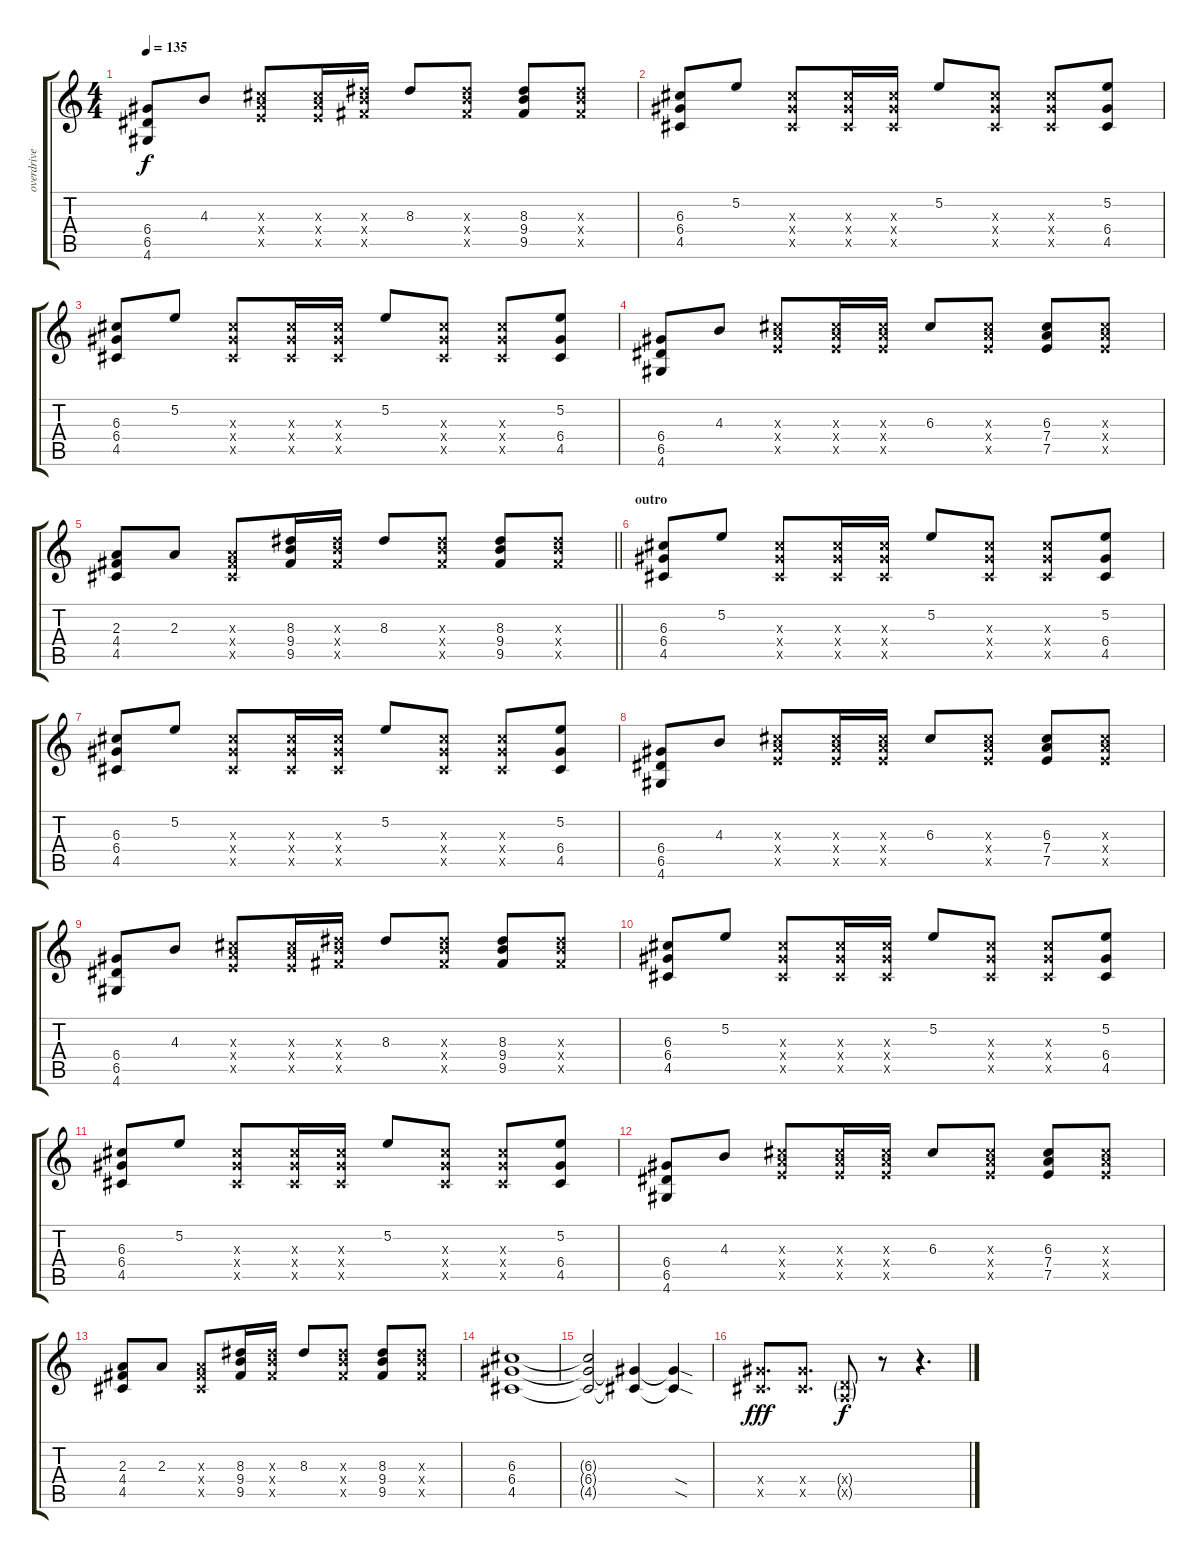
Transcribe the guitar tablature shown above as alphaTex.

\track ("overdrive guitar" "overdrive ") {instrument overdrivenguitar}
\staff {score tabs}
\tuning (E4 B3 G3 D3 A2 E2) {hide}
\ts (4 4)
\tempo 135
\clef g2
\ks c
(6.4 6.5 4.6).8{dy f} 4.3.8 (6.3{x} 7.4{x} 7.5{x}).8 (6.3{x} 7.4{x} 7.5{x}).16 (8.3{x} 9.4{x} 9.5{x}).16 8.3.8{beam Up} (8.3{x} 9.4{x} 9.5{x}).8 (8.3 9.4 9.5).8 (8.3{x} 9.4{x} 9.5{x}).8 |
(6.3 6.4 4.5).8 5.2.8 (6.3{x} 6.4{x} 4.5{x}).8 (6.3{x} 6.4{x} 4.5{x}).16 (6.3{x} 6.4{x} 4.5{x}).16 5.2.8{beam Up} (6.3{x} 6.4{x} 4.5{x}).8 (6.3{x} 6.4{x} 4.5{x}).8 (5.2 6.4 4.5).8 |
(6.3 6.4 4.5).8 5.2.8 (6.3{x} 6.4{x} 4.5{x}).8 (6.3{x} 6.4{x} 4.5{x}).16 (6.3{x} 6.4{x} 4.5{x}).16 5.2.8{beam Up} (6.3{x} 6.4{x} 4.5{x}).8 (6.3{x} 6.4{x} 4.5{x}).8 (5.2 6.4 4.5).8 |
(6.4 6.5 4.6).8 4.3.8 (6.3{x} 7.4{x} 7.5{x}).8 (6.3{x} 7.4{x} 7.5{x}).16 (6.3{x} 7.4{x} 7.5{x}).16 6.3.8{beam Up} (6.3{x} 7.4{x} 7.5{x}).8 (6.3 7.4 7.5).8 (6.3{x} 7.4{x} 7.5{x}).8 |
\barLineRight lightlight
(2.3 4.4 4.5).8 2.3.8 (2.3{x} 4.4{x} 4.5{x}).8 (8.3 9.4 9.5).16 (8.3{x} 9.4{x} 9.5{x}).16 8.3.8{beam Up} (8.3{x} 9.4{x} 9.5{x}).8 (8.3 9.4 9.5).8 (8.3{x} 9.4{x} 9.5{x}).8 |
\section ("" "outro")
(6.3 6.4 4.5).8 5.2.8 (6.3{x} 6.4{x} 4.5{x}).8 (6.3{x} 6.4{x} 4.5{x}).16 (6.3{x} 6.4{x} 4.5{x}).16 5.2.8{beam Up} (6.3{x} 6.4{x} 4.5{x}).8 (6.3{x} 6.4{x} 4.5{x}).8 (5.2 6.4 4.5).8 |
(6.3 6.4 4.5).8 5.2.8 (6.3{x} 6.4{x} 4.5{x}).8 (6.3{x} 6.4{x} 4.5{x}).16 (6.3{x} 6.4{x} 4.5{x}).16 5.2.8{beam Up} (6.3{x} 6.4{x} 4.5{x}).8 (6.3{x} 6.4{x} 4.5{x}).8 (5.2 6.4 4.5).8 |
(6.4 6.5 4.6).8 4.3.8 (6.3{x} 7.4{x} 7.5{x}).8 (6.3{x} 7.4{x} 7.5{x}).16 (6.3{x} 7.4{x} 7.5{x}).16 6.3.8{beam Up} (6.3{x} 7.4{x} 7.5{x}).8 (6.3 7.4 7.5).8 (6.3{x} 7.4{x} 7.5{x}).8 |
(6.4 6.5 4.6).8 4.3.8 (6.3{x} 7.4{x} 7.5{x}).8 (6.3{x} 7.4{x} 7.5{x}).16 (8.3{x} 9.4{x} 9.5{x}).16 8.3.8{beam Up} (8.3{x} 9.4{x} 9.5{x}).8 (8.3 9.4 9.5).8 (8.3{x} 9.4{x} 9.5{x}).8 |
(6.3 6.4 4.5).8 5.2.8 (6.3{x} 6.4{x} 4.5{x}).8 (6.3{x} 6.4{x} 4.5{x}).16 (6.3{x} 6.4{x} 4.5{x}).16 5.2.8{beam Up} (6.3{x} 6.4{x} 4.5{x}).8 (6.3{x} 6.4{x} 4.5{x}).8 (5.2 6.4 4.5).8 |
(6.3 6.4 4.5).8 5.2.8 (6.3{x} 6.4{x} 4.5{x}).8 (6.3{x} 6.4{x} 4.5{x}).16 (6.3{x} 6.4{x} 4.5{x}).16 5.2.8{beam Up} (6.3{x} 6.4{x} 4.5{x}).8 (6.3{x} 6.4{x} 4.5{x}).8 (5.2 6.4 4.5).8 |
(6.4 6.5 4.6).8 4.3.8 (6.3{x} 7.4{x} 7.5{x}).8 (6.3{x} 7.4{x} 7.5{x}).16 (6.3{x} 7.4{x} 7.5{x}).16 6.3.8{beam Up} (6.3{x} 7.4{x} 7.5{x}).8 (6.3 7.4 7.5).8 (6.3{x} 7.4{x} 7.5{x}).8 |
(2.3 4.4 4.5).8 2.3.8 (2.3{x} 4.4{x} 4.5{x}).8 (8.3 9.4 9.5).16 (8.3{x} 9.4{x} 9.5{x}).16 8.3.8{beam Up} (8.3{x} 9.4{x} 9.5{x}).8 (8.3 9.4 9.5).8 (8.3{x} 9.4{x} 9.5{x}).8 |
(6.3 6.4 4.5).1 |
(6.3{t} 6.4{t} 4.5{t}).2 (6.4{t} 4.5{t}).4 (6.4{sod t} 4.5{sod t}).4 |
(6.4{x} 4.5{x}).8{d dy fff} (6.4{x} 4.5{x}).8{d} (0.4{g x} 0.5{g x}).8{dy f} r.8 r.4{d}
